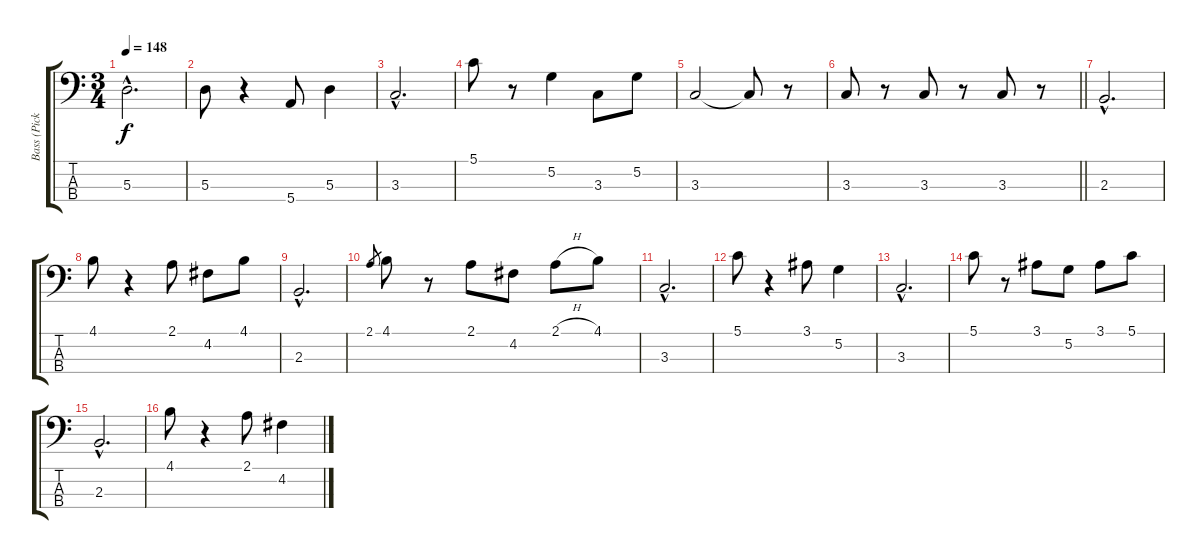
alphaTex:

\track ("Bass (Pick)" "Bass (Pick") {instrument electricbasspick}
\staff {score tabs}
\tuning (G2 D2 A1 E1) {hide}
\ts (3 4)
\tempo 148
\clef f4
\ks c
5.3{hac}.2{d dy f} |
5.3.8 r.4 5.4.8 5.3.4 |
3.3{hac}.2{d} |
5.1.8 r.8 5.2.4 3.3.8 5.2.8 |
3.3.2 3.3{t}.8 r.8 |
\barLineRight lightlight
3.3.8 r.8 3.3.8 r.8 3.3.8 r.8 |
2.3{hac}.2{d} |
4.1.8 r.4 2.1.8 4.2.8 4.1.8 |
2.3{hac}.2{d} |
2.1.8{gr} 4.1.8 r.8 2.1.8 4.2.8 2.1{h}.8 4.1.8 |
3.3{hac}.2{d} |
5.1.8 r.4 3.1.8 5.2.4 |
3.3{hac}.2{d} |
5.1.8 r.8 3.1.8 5.2.8 3.1.8 5.1.8 |
2.3{hac}.2{d} |
4.1.8 r.4 2.1.8 4.2.4
